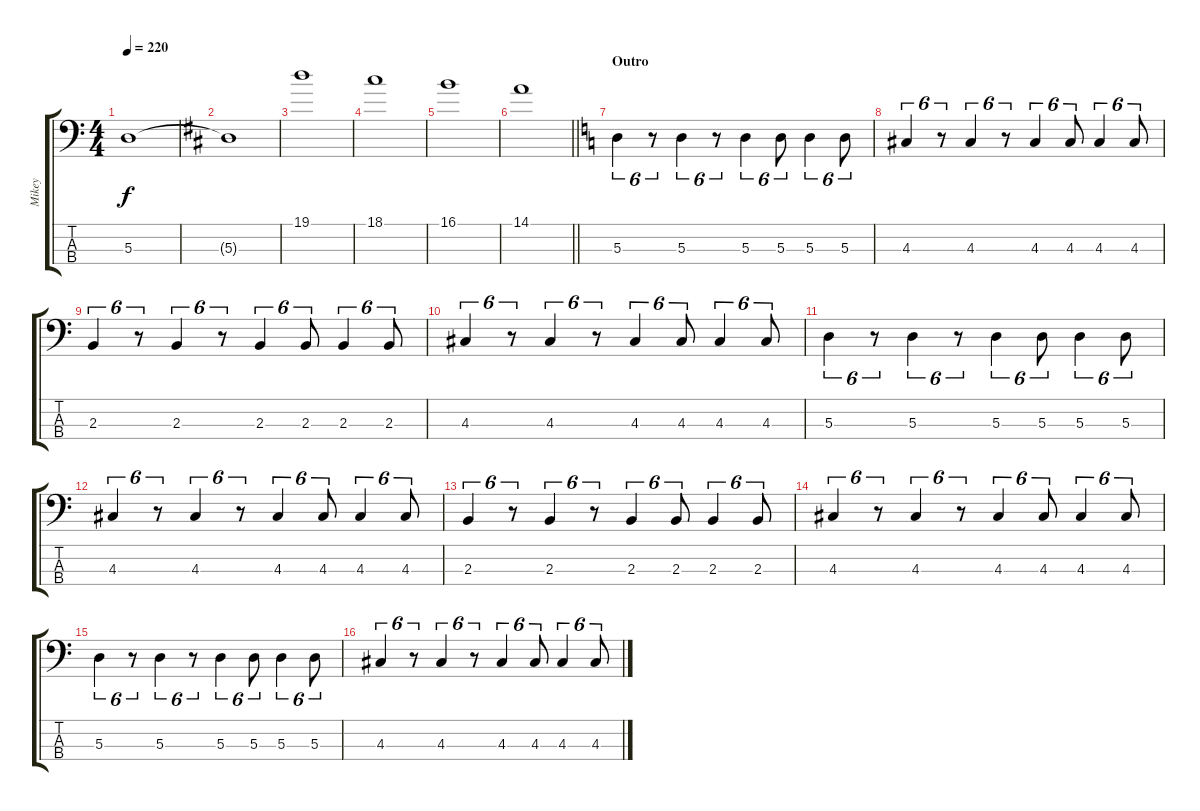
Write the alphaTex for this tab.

\track ("Mikey" "Mikey") {instrument electricbasspick}
\staff {score tabs}
\tuning (G2 D2 A1 E1) {hide}
\ts (4 4)
\tempo 220
\clef f4
\ks c
5.3{t}.1{dy f} |
\ks d
5.3{t}.1 |
19.1.1 |
18.1.1 |
16.1.1 |
\barLineRight lightlight
14.1.1 |
\section ("" "Outro")
\ks c
5.3.4{tu (6 4)} r.8{tu (6 4)} 5.3.4{tu (6 4)} r.8{tu (6 4)} 5.3.4{tu (6 4)} 5.3.8{tu (6 4)} 5.3.4{tu (6 4)} 5.3.8{tu (6 4)} |
4.3.4{tu (6 4)} r.8{tu (6 4)} 4.3.4{tu (6 4)} r.8{tu (6 4)} 4.3.4{tu (6 4)} 4.3.8{tu (6 4)} 4.3.4{tu (6 4)} 4.3.8{tu (6 4)} |
2.3.4{tu (6 4)} r.8{tu (6 4)} 2.3.4{tu (6 4)} r.8{tu (6 4)} 2.3.4{tu (6 4)} 2.3.8{tu (6 4)} 2.3.4{tu (6 4)} 2.3.8{tu (6 4)} |
4.3.4{tu (6 4)} r.8{tu (6 4)} 4.3.4{tu (6 4)} r.8{tu (6 4)} 4.3.4{tu (6 4)} 4.3.8{tu (6 4)} 4.3.4{tu (6 4)} 4.3.8{tu (6 4)} |
5.3.4{tu (6 4)} r.8{tu (6 4)} 5.3.4{tu (6 4)} r.8{tu (6 4)} 5.3.4{tu (6 4)} 5.3.8{tu (6 4)} 5.3.4{tu (6 4)} 5.3.8{tu (6 4)} |
4.3.4{tu (6 4)} r.8{tu (6 4)} 4.3.4{tu (6 4)} r.8{tu (6 4)} 4.3.4{tu (6 4)} 4.3.8{tu (6 4)} 4.3.4{tu (6 4)} 4.3.8{tu (6 4)} |
2.3.4{tu (6 4)} r.8{tu (6 4)} 2.3.4{tu (6 4)} r.8{tu (6 4)} 2.3.4{tu (6 4)} 2.3.8{tu (6 4)} 2.3.4{tu (6 4)} 2.3.8{tu (6 4)} |
4.3.4{tu (6 4)} r.8{tu (6 4)} 4.3.4{tu (6 4)} r.8{tu (6 4)} 4.3.4{tu (6 4)} 4.3.8{tu (6 4)} 4.3.4{tu (6 4)} 4.3.8{tu (6 4)} |
5.3.4{tu (6 4)} r.8{tu (6 4)} 5.3.4{tu (6 4)} r.8{tu (6 4)} 5.3.4{tu (6 4)} 5.3.8{tu (6 4)} 5.3.4{tu (6 4)} 5.3.8{tu (6 4)} |
4.3.4{tu (6 4)} r.8{tu (6 4)} 4.3.4{tu (6 4)} r.8{tu (6 4)} 4.3.4{tu (6 4)} 4.3.8{tu (6 4)} 4.3.4{tu (6 4)} 4.3.8{tu (6 4)}
